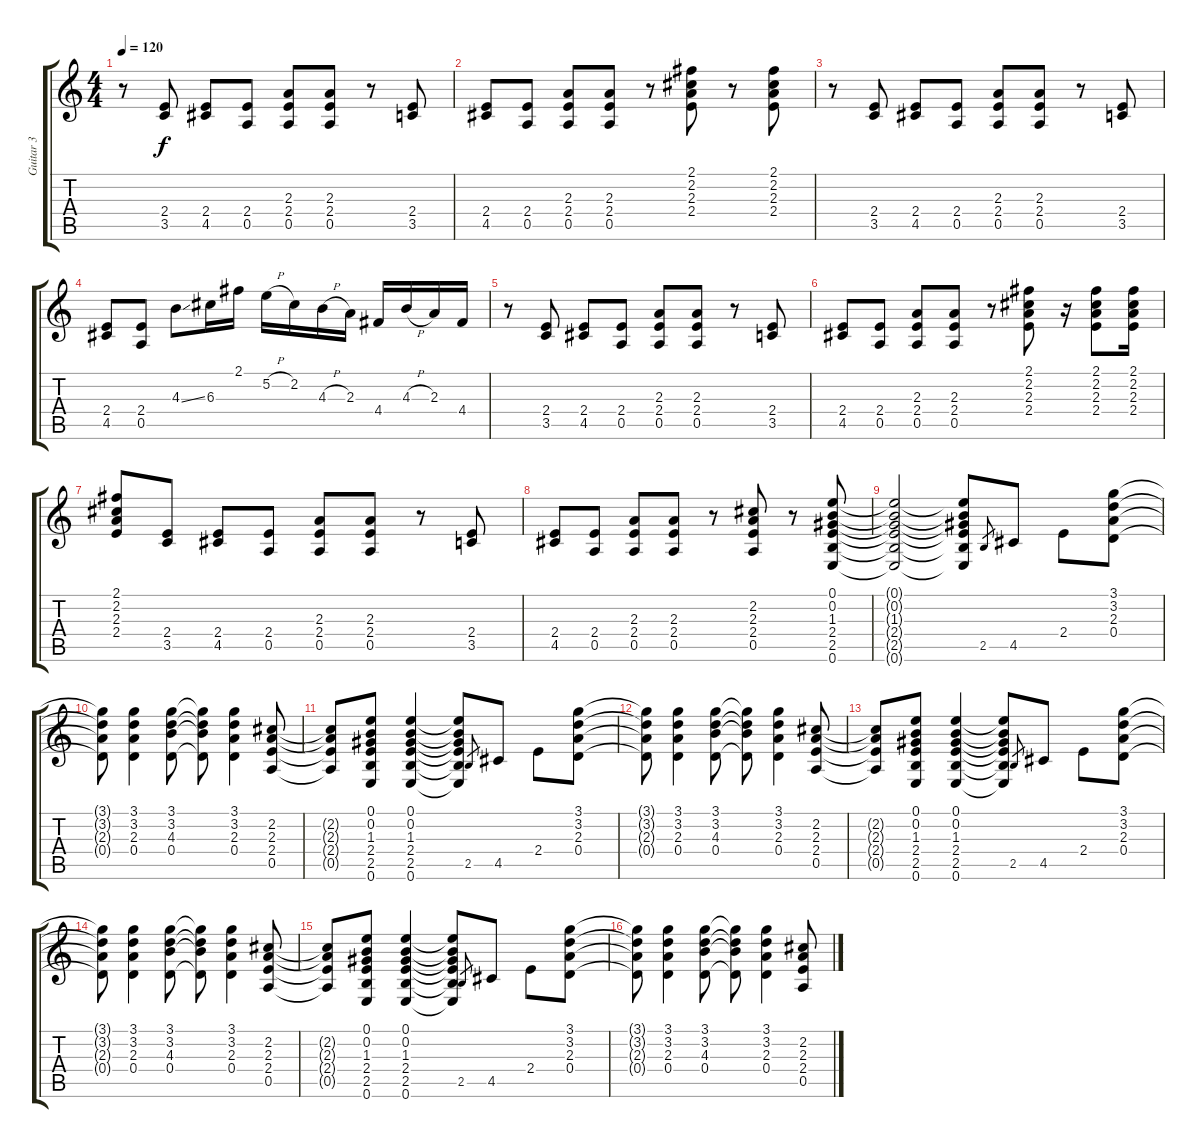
\track ("Guitar 3" "Guitar 3") {instrument overdrivenguitar}
\staff {score tabs}
\tuning (E4 B3 G3 D3 A2 E2) {hide}
\ts (4 4)
\tempo 120
\clef g2
\ks c
r.8{dy f instrument distortionguitar} (2.4 3.5).8 (2.4 4.5).8 (2.4 0.5).8 (2.3 2.4 0.5).8 (2.3 2.4 0.5).8 r.8 (2.4 3.5).8 |
(2.4 4.5).8 (2.4 0.5).8 (2.3 2.4 0.5).8 (2.3 2.4 0.5).8 r.8 (2.1 2.2 2.3 2.4).8 r.8 (2.1 2.2 2.3 2.4).8 |
r.8 (2.4 3.5).8 (2.4 4.5).8 (2.4 0.5).8 (2.3 2.4 0.5).8 (2.3 2.4 0.5).8 r.8 (2.4 3.5).8 |
(2.4 4.5).8 (2.4 0.5).8 4.3{ss}.8 6.3.16 2.1.16 5.2{h}.16 2.2.16 4.3{h}.16 2.3.16 4.4.16 4.3{h}.16 2.3.16 4.4.16 |
r.8 (2.4 3.5).8 (2.4 4.5).8 (2.4 0.5).8 (2.3 2.4 0.5).8 (2.3 2.4 0.5).8 r.8 (2.4 3.5).8 |
(2.4 4.5).8 (2.4 0.5).8 (2.3 2.4 0.5).8 (2.3 2.4 0.5).8 r.8 (2.1 2.2 2.3 2.4).8 r.16 (2.1 2.2 2.3 2.4).8 (2.1 2.2 2.3 2.4).16 |
(2.1 2.2 2.3 2.4).8 (2.4 3.5).8 (2.4 4.5).8 (2.4 0.5).8 (2.3 2.4 0.5).8 (2.3 2.4 0.5).8 r.8 (2.4 3.5).8 |
(2.4 4.5).8 (2.4 0.5).8 (2.3 2.4 0.5).8 (2.3 2.4 0.5).8 r.8 (2.2 2.3 2.4 0.5).8 r.8 (0.1 0.2 1.3 2.4 2.5 0.6).8 |
(0.1{t} 0.2{t} 1.3{t} 2.4{t} 2.5{t} 0.6{t}).2 (0.1{t} 0.2{t} 1.3{t} 2.4{t} 2.5{t} 0.6{t}).8 2.5.8{gr} 4.5.8 2.4.8 (3.1 3.2 2.3 0.4).8 |
(3.1{t} 3.2{t} 2.3{t} 0.4{t}).8 (3.1 3.2 2.3 0.4).4 (3.1 3.2 4.3 0.4).8 (3.1{t} 3.2{t} 4.3{t} 0.4{t}).8 (3.1 3.2 2.3 0.4).4 (2.2 2.3 2.4 0.5).8 |
(2.2{t} 2.3{t} 2.4{t} 0.5{t}).8 (0.1 0.2 1.3 2.4 2.5 0.6).8 (0.1 0.2 1.3 2.4 2.5 0.6).4 (0.1{t} 0.2{t} 1.3{t} 2.4{t} 2.5{t} 0.6{t}).8 2.5.8{gr} 4.5.8 2.4.8 (3.1 3.2 2.3 0.4).8 |
(3.1{t} 3.2{t} 2.3{t} 0.4{t}).8 (3.1 3.2 2.3 0.4).4 (3.1 3.2 4.3 0.4).8 (3.1{t} 3.2{t} 4.3{t} 0.4{t}).8 (3.1 3.2 2.3 0.4).4 (2.2 2.3 2.4 0.5).8 |
(2.2{t} 2.3{t} 2.4{t} 0.5{t}).8 (0.1 0.2 1.3 2.4 2.5 0.6).8 (0.1 0.2 1.3 2.4 2.5 0.6).4 (0.1{t} 0.2{t} 1.3{t} 2.4{t} 2.5{t} 0.6{t}).8 2.5.8{gr} 4.5.8 2.4.8 (3.1 3.2 2.3 0.4).8 |
(3.1{t} 3.2{t} 2.3{t} 0.4{t}).8 (3.1 3.2 2.3 0.4).4 (3.1 3.2 4.3 0.4).8 (3.1{t} 3.2{t} 4.3{t} 0.4{t}).8 (3.1 3.2 2.3 0.4).4 (2.2 2.3 2.4 0.5).8 |
(2.2{t} 2.3{t} 2.4{t} 0.5{t}).8 (0.1 0.2 1.3 2.4 2.5 0.6).8 (0.1 0.2 1.3 2.4 2.5 0.6).4 (0.1{t} 0.2{t} 1.3{t} 2.4{t} 2.5{t} 0.6{t}).8 2.5.8{gr} 4.5.8 2.4.8 (3.1 3.2 2.3 0.4).8 |
(3.1{t} 3.2{t} 2.3{t} 0.4{t}).8 (3.1 3.2 2.3 0.4).4 (3.1 3.2 4.3 0.4).8 (3.1{t} 3.2{t} 4.3{t} 0.4{t}).8 (3.1 3.2 2.3 0.4).4 (2.2 2.3 2.4 0.5).8
